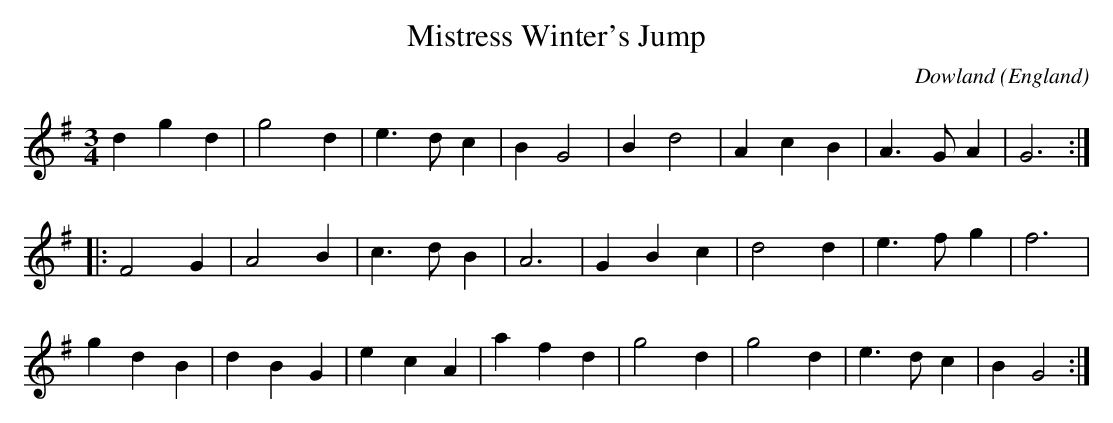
X:1
T:Mistress Winter's Jump
C:Dowland
L:1/8
M:3/4
O:England
K:G major
d2g2d2|g4d2|e3d c2|B2G4|B2d4|A2c2B2|A3G A2|G6:|
|:F4G2|A4B2|c3d B2|A6|G2B2c2|d4d2|e3f g2|f6|
g2d2B2|d2B2G2|e2c2A2|a2f2d2|g4d2|g4d2|e3d c2|B2G4:|
